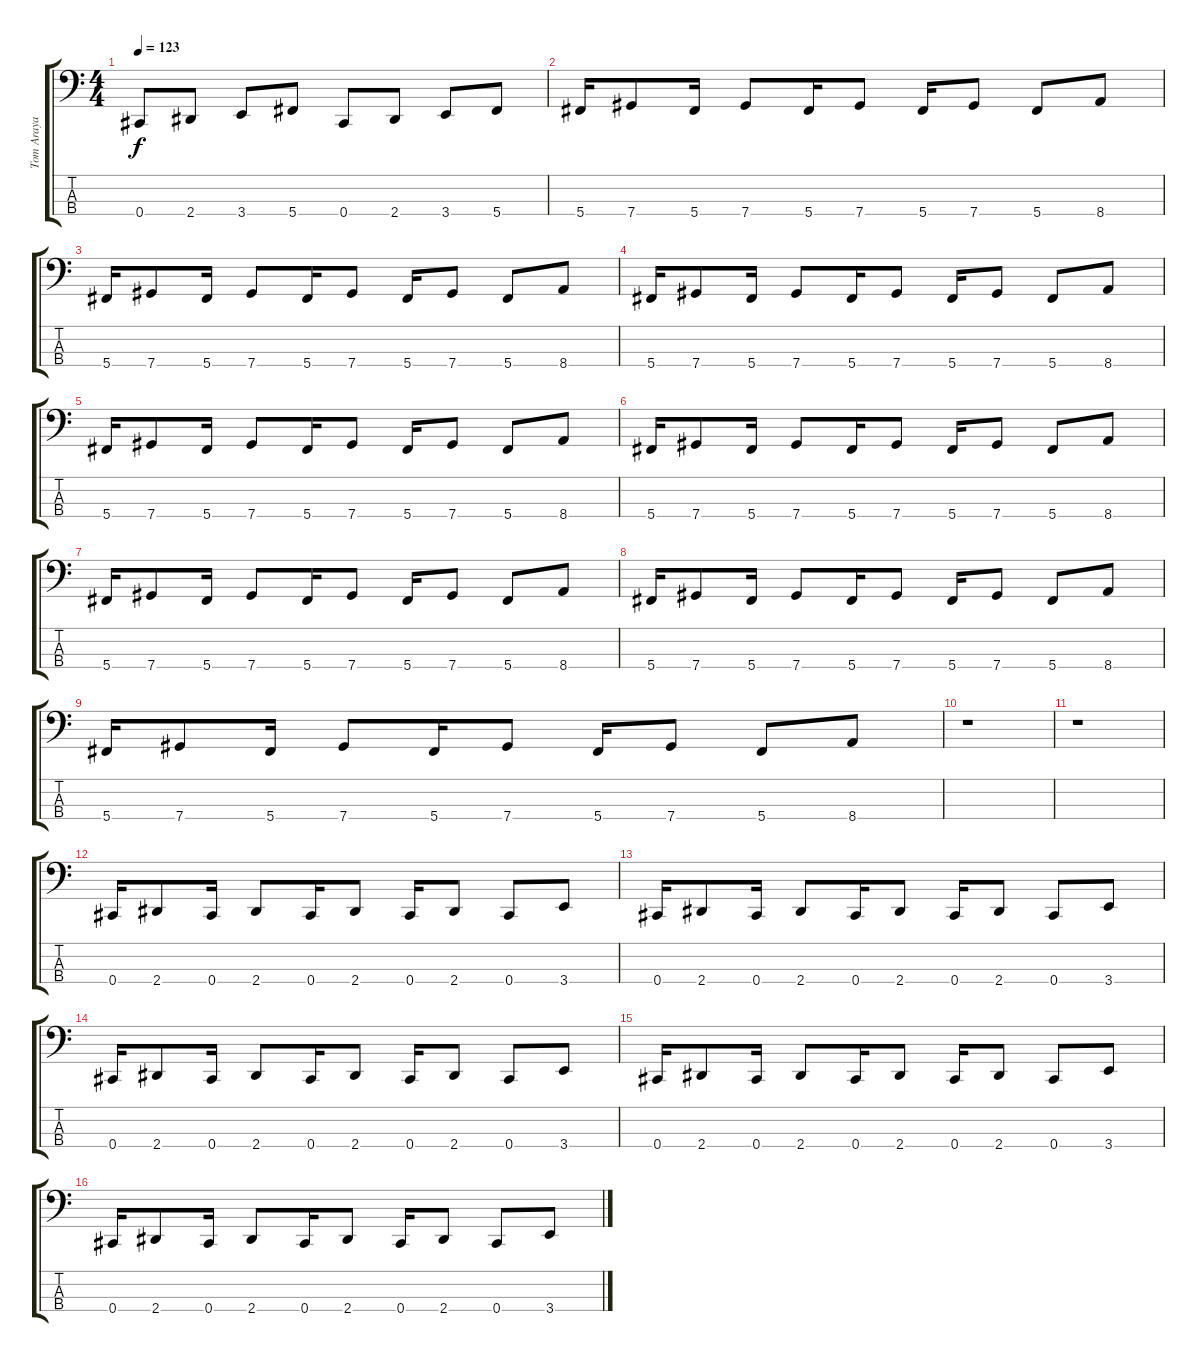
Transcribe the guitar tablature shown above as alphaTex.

\track ("Tom Araya" "Tom Araya") {instrument electricbasspick}
\staff {score tabs}
\tuning (E2 B1 Gb1 Db1) {hide}
\ts (4 4)
\tempo 123
\clef f4
\ks c
0.4.8{dy f} 2.4.8 3.4.8 5.4.8 0.4.8 2.4.8 3.4.8 5.4.8 |
5.4.16 7.4.8 5.4.16 7.4.8 5.4.16 7.4.8 5.4.16 7.4.8 5.4.8 8.4.8 |
5.4.16 7.4.8 5.4.16 7.4.8 5.4.16 7.4.8 5.4.16 7.4.8 5.4.8 8.4.8 |
5.4.16 7.4.8 5.4.16 7.4.8 5.4.16 7.4.8 5.4.16 7.4.8 5.4.8 8.4.8 |
5.4.16 7.4.8 5.4.16 7.4.8 5.4.16 7.4.8 5.4.16 7.4.8 5.4.8 8.4.8 |
5.4.16 7.4.8 5.4.16 7.4.8 5.4.16 7.4.8 5.4.16 7.4.8 5.4.8 8.4.8 |
5.4.16 7.4.8 5.4.16 7.4.8 5.4.16 7.4.8 5.4.16 7.4.8 5.4.8 8.4.8 |
5.4.16 7.4.8 5.4.16 7.4.8 5.4.16 7.4.8 5.4.16 7.4.8 5.4.8 8.4.8 |
5.4.16 7.4.8 5.4.16 7.4.8 5.4.16 7.4.8 5.4.16 7.4.8 5.4.8 8.4.8 |
r.1 |
r.1 |
0.4.16 2.4.8 0.4.16 2.4.8 0.4.16 2.4.8 0.4.16 2.4.8 0.4.8 3.4.8 |
0.4.16 2.4.8 0.4.16 2.4.8 0.4.16 2.4.8 0.4.16 2.4.8 0.4.8 3.4.8 |
0.4.16 2.4.8 0.4.16 2.4.8 0.4.16 2.4.8 0.4.16 2.4.8 0.4.8 3.4.8 |
0.4.16 2.4.8 0.4.16 2.4.8 0.4.16 2.4.8 0.4.16 2.4.8 0.4.8 3.4.8 |
0.4.16 2.4.8 0.4.16 2.4.8 0.4.16 2.4.8 0.4.16 2.4.8 0.4.8 3.4.8
